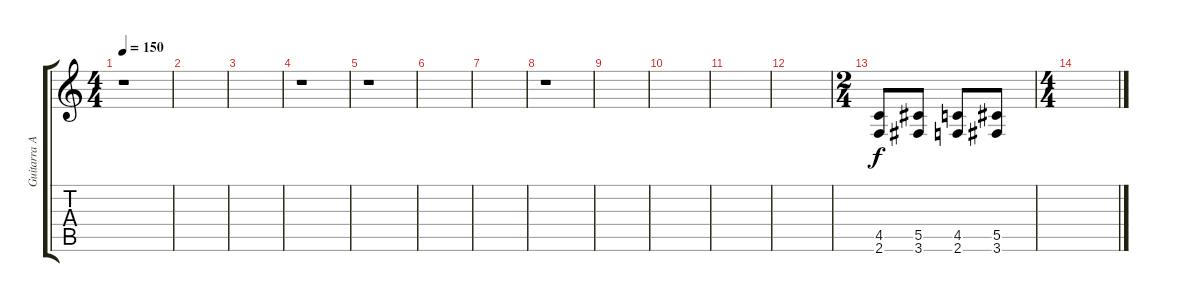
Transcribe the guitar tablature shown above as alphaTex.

\track ("Guitarra Add" "Guitarra A") {instrument distortionguitar}
\staff {score tabs}
\tuning (Eb4 Bb3 Gb3 Db3 Ab2 Eb2) {hide}
\ts (4 4)
\tempo 150
\clef g2
\ks c
r.1{dy f} |
|
|
r.1 |
r.1 |
|
|
r.1 |
|
|
|
|
\ts (2 4)
(4.5 2.6).8 (5.5 3.6).8 (4.5 2.6).8 (5.5 3.6).8 |
\ts (4 4)
